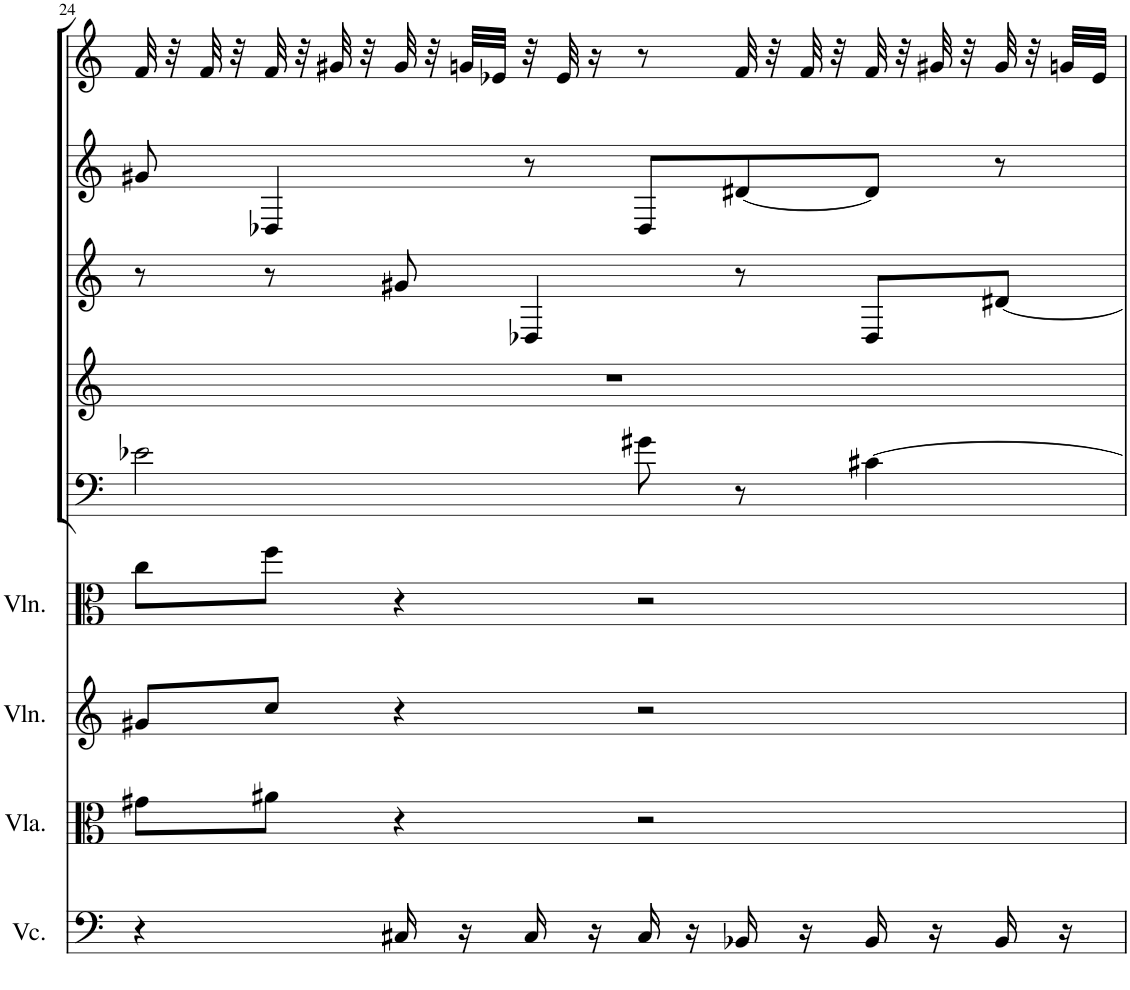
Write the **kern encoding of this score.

**kern	**kern	**kern	**kern	**kern	**kern	**kern	**kern	**kern
*part9	*part8	*part7	*part6	*part5	*part4	*part3	*part2	*part1
*staff9	*staff8	*staff7	*staff6	*staff5	*staff4	*staff3	*staff2	*staff1
*I"Violoncello	*I"Viola	*I"Violin	*I"Violin	*I"Bassoon	*I"Horn in F	*I"Bb Clarinet	*I"Oboe	*I"Flute
*I'Vc.	*I'Vla.	*I'Vln.	*I'Vln.	*I'Bsn	*I'Hn	*I'Cl	*I'Ob	*I'Fl
!!LO:PB:g=z
*clefF4	*clefC3	*clefG2	*clefC3	*clefF4	*clefG2	*clefG2	*clefG2	*clefG2
*	*	*	*	*	*ITrd4c7	*ITrd1c2	*	*
*k[]	*k[]	*k[]	*k[]	*k[]	*k[]	*k[]	*k[]	*k[]
*M4/4	*M4/4	*M4/4	*M4/4	*M4/4	*M4/4	*M4/4	*M4/4	*M4/4
=24	=24	=24	=24	=24	=24	=24	=24	=24
4r	8g#X\L	8g#X/L	8cc\L	2e-X\	1r	8r	8g#X/	32f/
.	.	.	.	.	.	.	.	32r
.	.	.	.	.	.	.	.	32f/
.	.	.	.	.	.	.	.	32r
.	8a#X\J	8cc/J	8ff\J	.	.	8r	4D-X/	32f/
.	.	.	.	.	.	.	.	32r
.	.	.	.	.	.	.	.	32g#X/
.	.	.	.	.	.	.	.	32r
16C#X/	4r	4r	4r	.	.	8g#X/	.	32g#/
.	.	.	.	.	.	.	.	32r
16r	.	.	.	.	.	.	.	32gn/LLL
.	.	.	.	.	.	.	.	32e-X/JJJ
16C#/	.	.	.	.	.	4D-X/	8r	32r
.	.	.	.	.	.	.	.	32e-/
16r	.	.	.	.	.	.	.	16r
16C#/	2r	2r	2r	8g#X\	.	.	8D-/L	8r
16r	.	.	.	.	.	.	.	.
16BB-X/	.	.	.	8r	.	8r	[8d#X/	32f/
.	.	.	.	.	.	.	.	32r
16r	.	.	.	.	.	.	.	32f/
.	.	.	.	.	.	.	.	32r
16BB-/	.	.	.	[4c#X\	.	8D-/L	8d#/J]	32f/
.	.	.	.	.	.	.	.	32r
16r	.	.	.	.	.	.	.	32g#X/
.	.	.	.	.	.	.	.	32r
16BB-/	.	.	.	.	.	[8d#X/J	8r	32g#/
.	.	.	.	.	.	.	.	32r
16r	.	.	.	.	.	.	.	32gn/LLL
.	.	.	.	.	.	.	.	32e-/JJJ
=	=	=	=	=	=	=	=	=
*-	*-	*-	*-	*-	*-	*-	*-	*-
